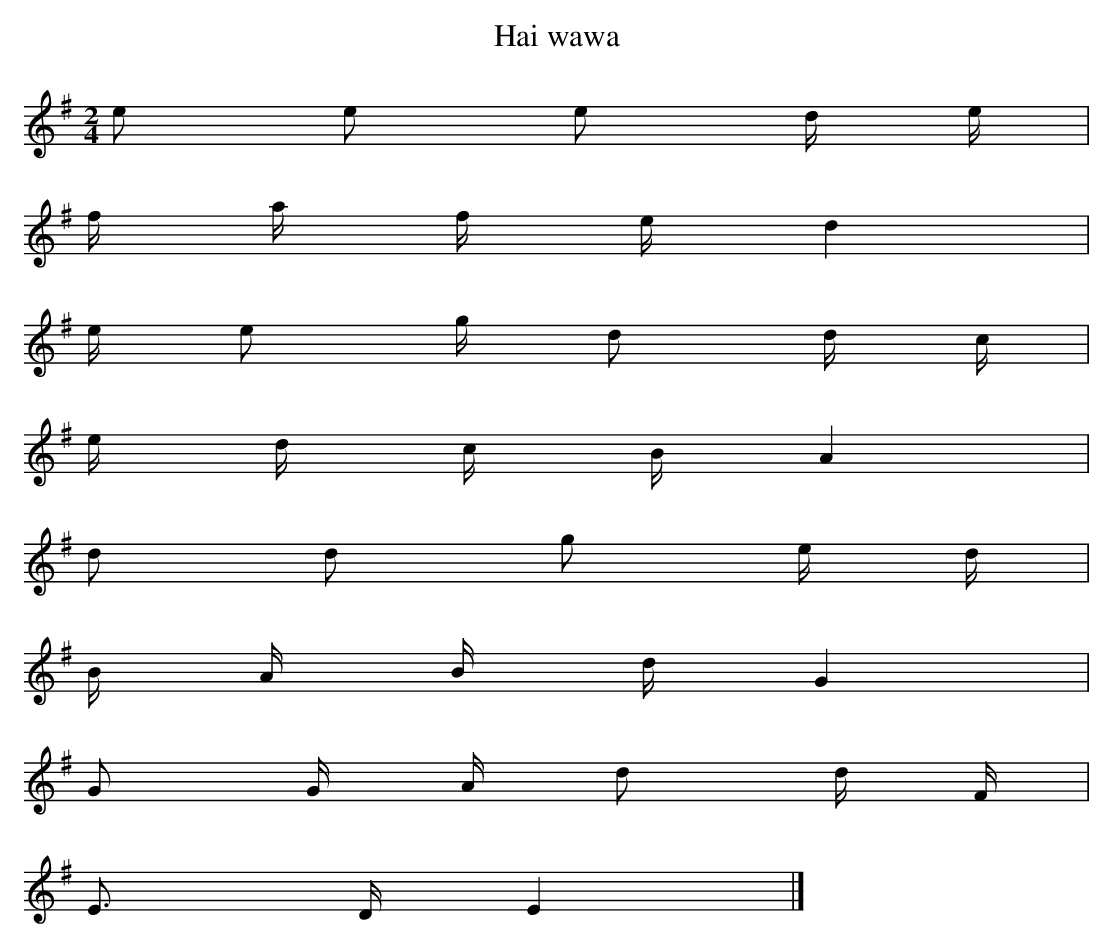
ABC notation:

X:1
T: Hai wawa
L: 1/16
M: 2/4
K: G
e2 e2 e2 d e [I:setbarnb 1]|
f a f ed4 |
e e2 g d2 d c |
e d c BA4 |
d2 d2 g2 e d |
B A B dG4 |
G2 G A d2 d F |
E2> D2E4 |]
